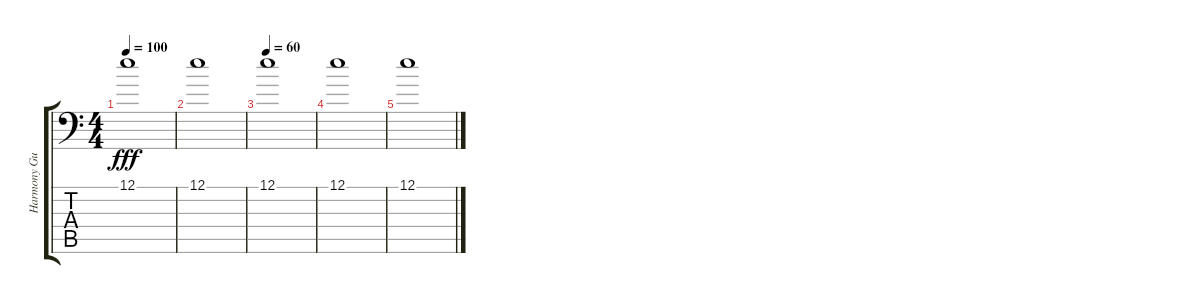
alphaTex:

\track ("Harmony Guitar (Octave Below)" "Harmony Gu") {instrument distortionguitar}
\staff {score tabs}
\tuning (E3 B2 G2 D2 A1 E1) {hide}
\ts (4 4)
\tempo 100
\clef f4
\ks c
12.1.1{dy fff} |
12.1.1 |
\tempo 60
12.1.1 |
12.1.1 |
12.1.1
